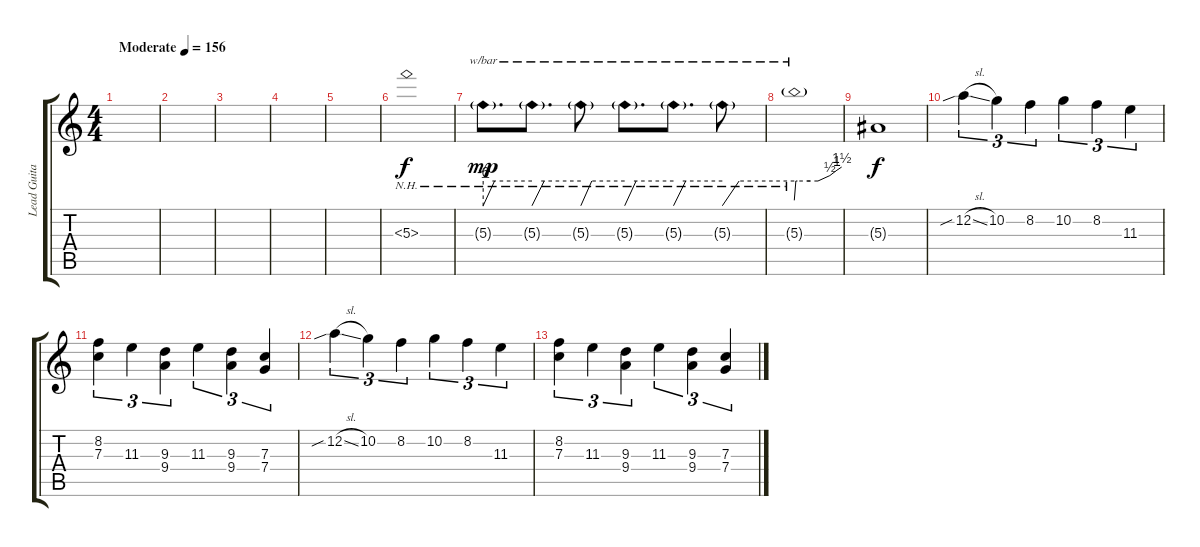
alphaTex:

\track ("Lead Guitar" "Lead Guita") {instrument distortionguitar}
\staff {score tabs}
\tuning (D4 A3 F3 C3 G2 C2) {hide}
\ts (4 4)
\tempo (156 "Moderate")
\clef g2
\ks c
|
|
|
|
|
5.3{nh}.1 |
5.3{nh g}.8{d tbe (custom default 0 -24 14 0 60 0) dy mp} 5.3{nh g}.8{d tbe (custom default 0 -24 15 0 60 0)} 5.3{nh g}.8{tbe (custom default 0 -24 15 0 60 0)} 5.3{nh g}.8{d tbe (custom default 0 -24 14 0 60 0)} 5.3{nh g}.8{d tbe (custom default 0 -24 15 0 60 0)} 5.3{nh g}.8{tbe (custom default 0 -24 14 0 60 0)} |
5.3{nh g}.1{tbe (custom default 0 -12 2 0 4 0 20 0 30 0 45 2 54 4 60 6)} |
5.3{t}.1{dy f} |
12.2{sib sl}.4{tu (3 2)} 10.2.4{tu (3 2)} 8.2.4{tu (3 2)} 10.2.4{tu (3 2)} 8.2.4{tu (3 2)} 11.3.4{tu (3 2)} |
(8.2 7.3).4{tu (3 2)} 11.3.4{tu (3 2)} (9.3 9.4).4{tu (3 2)} 11.3.4{tu (3 2)} (9.3 9.4).4{tu (3 2)} (7.3 7.4).4{tu (3 2)} |
12.2{sib sl}.4{tu (3 2)} 10.2.4{tu (3 2)} 8.2.4{tu (3 2)} 10.2.4{tu (3 2)} 8.2.4{tu (3 2)} 11.3.4{tu (3 2)} |
(8.2 7.3).4{tu (3 2)} 11.3.4{tu (3 2)} (9.3 9.4).4{tu (3 2)} 11.3.4{tu (3 2)} (9.3 9.4).4{tu (3 2)} (7.3 7.4).4{tu (3 2)}
